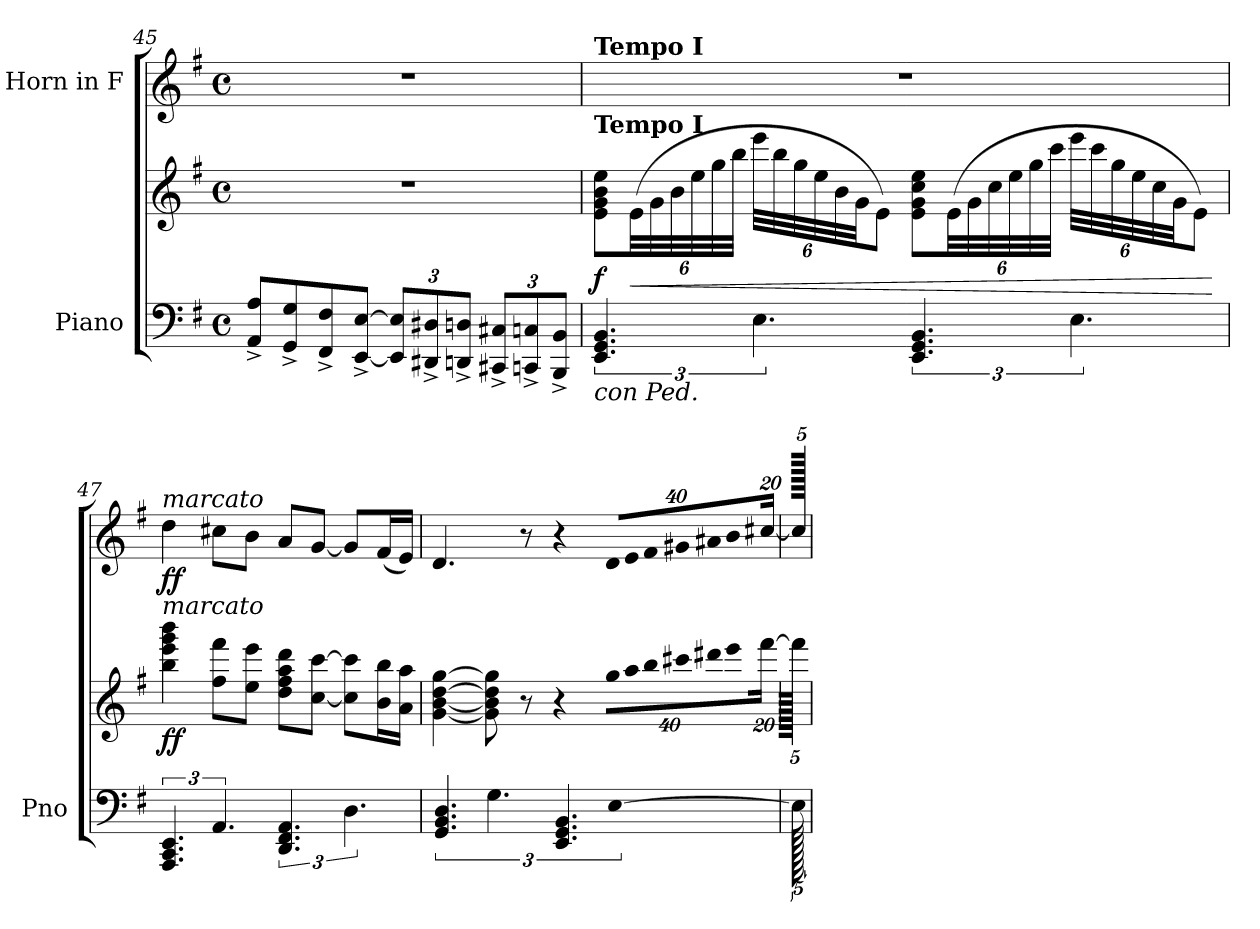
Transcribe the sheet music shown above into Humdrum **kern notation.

**kern	**kern	**dynam	**kern	**dynam
*part2	*part2	*part2	*part1	*part1
*staff3	*staff2	*staff2/3	*staff1	*staff1
*I"Piano	*	*	*I"Horn in F	*
*I'Pno	*	*	*	*
*clefF4	*clefG2	*	*clefG2	*
*	*	*	*ITrd4c7	*
*k[f#]	*k[f#]	*	*k[]	*
*M4/4	*M4/4	*	*M4/4	*
*met(c)	*met(c)	*	*met(c)	*
=45	=45	=45	=45	=45
8AA/^ 8A/^L	1r	.	1r	.
8GG/^ 8G/^	.	.	.	.
8FF#/^ 8F#/^	.	.	.	.
[8EE/^ [8E/^J	.	.	.	.
*Xbrackettup	*	*	*	*
12EE/] 12E/]L	.	.	.	.
12DD#X/^ 12D#X/^	.	.	.	.
12DDn/^ 12Dn/^J	.	.	.	.
12CC#X/^ 12C#X/^L	.	.	.	.
12CCn/^ 12Cn/^	.	.	.	.
12BBB/^ 12BB/^J	.	.	.	.
=46	=46	=46	=46	=46
*brackettup	*	*	*	*
!	!	!	!LO:TX:B:t=Tempo I	!
!	!LO:TX:a:B:t=Tempo I	!	!	!
!LO:TX:b:i:t=con Ped.	!	!	!	!
!	!	!LO:DY:a=2	!	!
6.EE/ 6.GG/ 6.BB/	8e\ 8g\ 8b\ 8ee\L	f	1r	.
*	*Xbrackettup	*	*	*
!	!	!LO:HP:b	!	!
.	(>48e\LL	<	.	.
.	48g\	.	.	.
.	48b\	.	.	.
.	48ee\	.	.	.
.	48gg\	.	.	.
.	48bb\JJJ	.	.	.
6.E\	48eee\LLL	.	.	.
.	48bb\	.	.	.
.	48gg\	.	.	.
.	48ee\	.	.	.
.	48b\	.	.	.
.	48g\JJ	.	.	.
.	8e\J)	.	.	.
6.EE/ 6.GG/ 6.BB/	8e\ 8g\ 8cc\ 8ee\L	.	.	.
.	(>48e\LL	.	.	.
.	48g\	.	.	.
.	48cc\	.	.	.
.	48ee\	.	.	.
.	48gg\	.	.	.
.	48ccc\JJJ	.	.	.
6.E\	48eee\LLL	.	.	.
.	48ccc\	.	.	.
.	48gg\	.	.	.
.	48ee\	.	.	.
.	48cc\	.	.	.
.	48g\JJ	.	.	.
.	8e\J)	.	.	.
.	.	[	.	.
!!LO:PB:g=z
=47	=47	=47	=47	=47
!	!	!	!LO:TX:a:i:t=marcato	!
!	!LO:TX:a:i:t=marcato	!	!	!
!	!	!LO:DY:b	!	!LO:DY:b
6.AAA/ 6.CC/ 6.EE/	4bb\ 4eee\ 4ggg\ 4bbb\	ff	4g\	ff
6.AA/	8ff#\ 8fff#\L	.	8f#X\L	.
.	8ee\ 8eee\J	.	8e\J	.
6.DD/ 6.FF#/ 6.AA/	8dd\ 8ff#\ 8aa\ 8ddd\L	.	8d/L	.
.	[8cc\ [8ccc\J	.	[8c/J	.
6.D\	8cc\] 8ccc\]L	.	8c/L]	.
.	16b\ 16bb\L	.	(<16B/L	.
.	16a\ 16aa\JJ	.	16A/JJ)	.
=48	=48	=48	=48	=48
640ryy	[4g\ [4b\ [4dd\ [4gg\	.	4.G/	.
6.GG/ 6.BB/ 6.D/	.	.	.	.
.	8g\] 8b\] 8dd\] 8gg\]	.	.	.
6.G\	.	.	.	.
.	8r	.	8r	.
.	4r	.	4r	.
6.EE/ 6.GG/ 6.BB/	.	.	.	.
!	!LO:N:vis=16	!	!	!
*	*	*	*Xbrackettup	*
!	!	!	!LO:N:vis=16	!
.	640%23gg\LL	.	640%23G/LL	.
[640%159E\	.	.	.	.
!	!LO:N:vis=16	!	!LO:N:vis=16	!
.	640%23aa\	.	640%23A/	.
!	!LO:N:vis=16	!	!LO:N:vis=16	!
.	640%23bb\	.	640%23B/	.
!	!LO:N:vis=16	!	!LO:N:vis=16	!
.	640%23ccc#X\	.	640%23c#X/	.
!	!LO:N:vis=16	!	!LO:N:vis=16	!
.	640%23ddd#X\	.	640%23d#X/	.
!	!LO:N:vis=16	!	!LO:N:vis=16	!
.	640%23eee\	.	640%23e/	.
.	[320%11fff#\JJ	.	[320%11f#X/JJ	.
=49	=49	=49	=49	=49
640E\]	640fff#\JJ]	.	640f#/JJ]	.
=	=	=	=	=
*-	*-	*-	*-	*-
